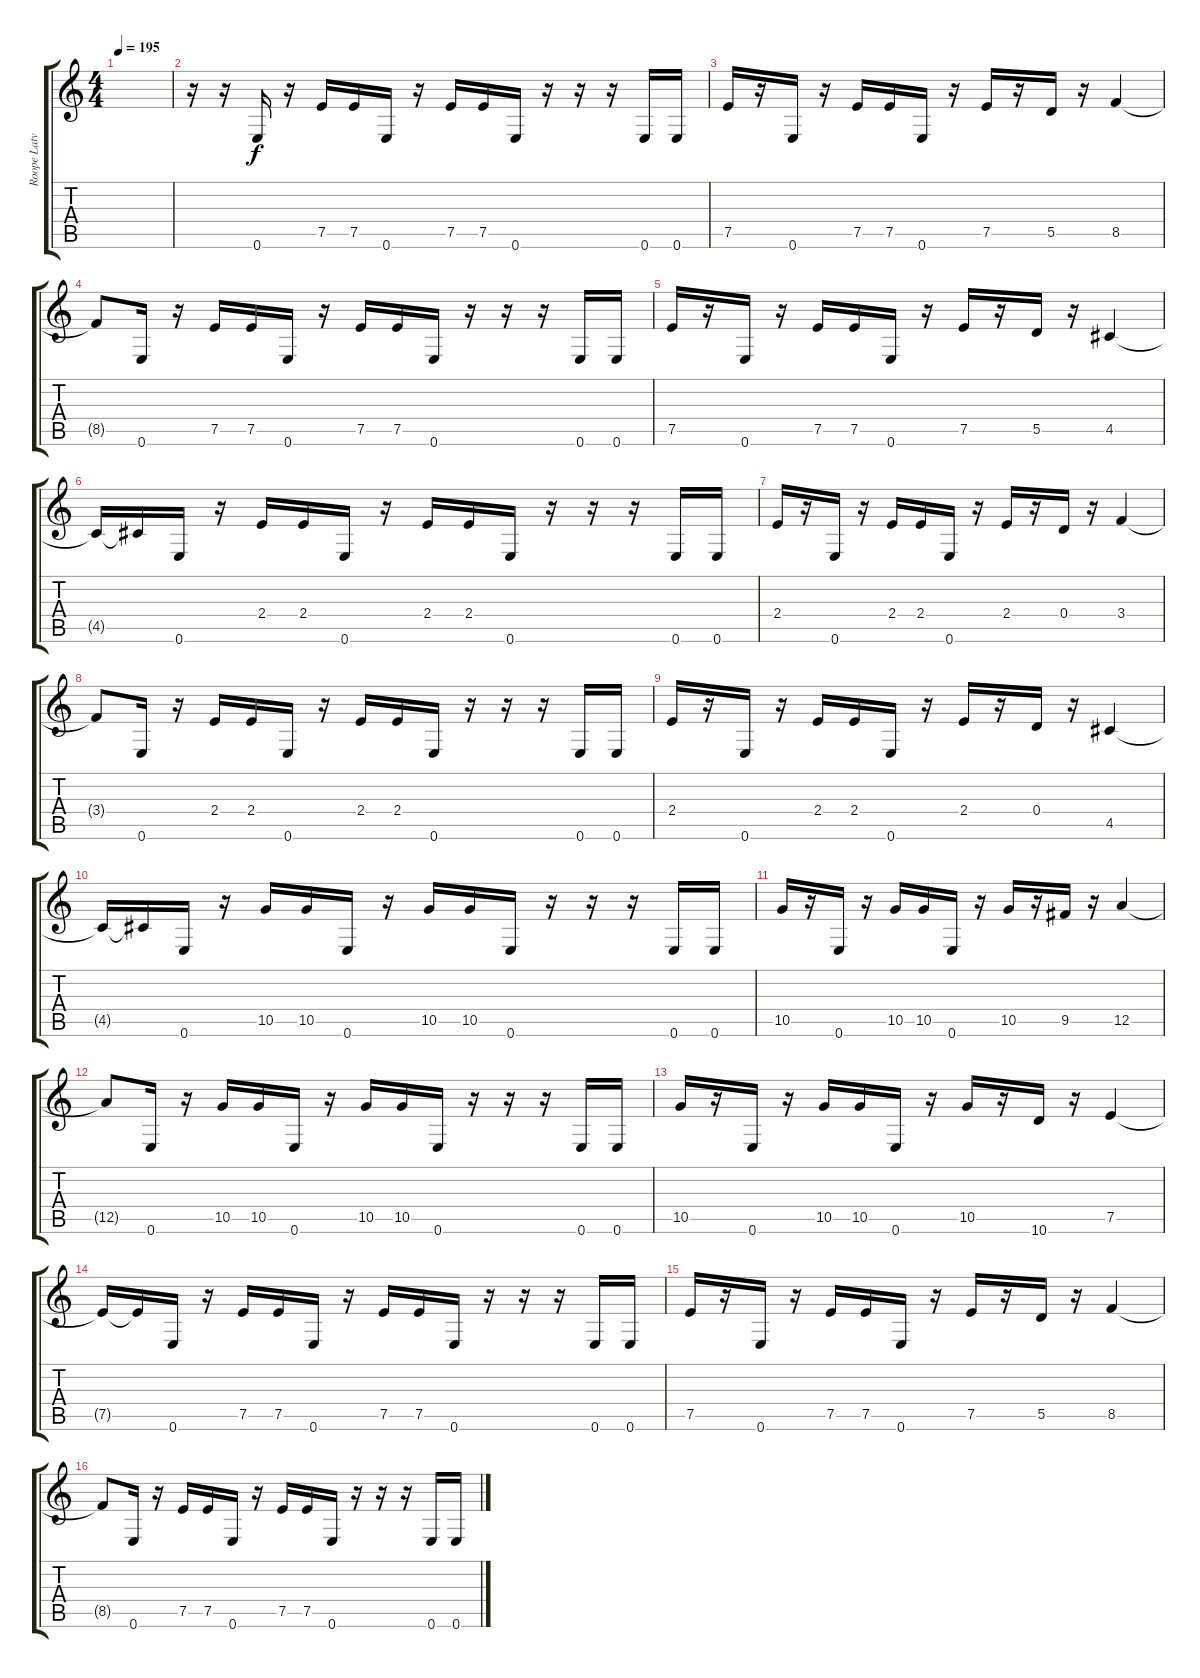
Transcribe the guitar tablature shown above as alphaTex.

\track ("Roope Latvala" "Roope Latv") {instrument distortionguitar}
\staff {score tabs}
\tuning (E4 B3 G3 D3 A2 E2) {hide}
\ts (4 4)
\tempo 195
\clef g2
\ks c
|
r.16 r.16 0.6.16 r.16 7.5.16 7.5.16 0.6.16 r.16 7.5.16 7.5.16 0.6.16 r.16 r.16 r.16 0.6.16 0.6.16 |
7.5.16 r.16 0.6.16 r.16 7.5.16 7.5.16 0.6.16 r.16 7.5.16 r.16 5.5.16 r.16 8.5.4 |
8.5{t}.8 0.6.16 r.16 7.5.16 7.5.16 0.6.16 r.16 7.5.16 7.5.16 0.6.16 r.16 r.16 r.16 0.6.16 0.6.16 |
7.5.16 r.16 0.6.16 r.16 7.5.16 7.5.16 0.6.16 r.16 7.5.16 r.16 5.5.16 r.16 4.5.4 |
4.5{t}.16 4.5{t}.16 0.6.16 r.16 2.4.16 2.4.16 0.6.16 r.16 2.4.16 2.4.16 0.6.16 r.16 r.16 r.16 0.6.16 0.6.16 |
2.4.16 r.16 0.6.16 r.16 2.4.16 2.4.16 0.6.16 r.16 2.4.16 r.16 0.4.16 r.16 3.4.4 |
3.4{t}.8 0.6.16 r.16 2.4.16 2.4.16 0.6.16 r.16 2.4.16 2.4.16 0.6.16 r.16 r.16 r.16 0.6.16 0.6.16 |
2.4.16 r.16 0.6.16 r.16 2.4.16 2.4.16 0.6.16 r.16 2.4.16 r.16 0.4.16 r.16 4.5.4 |
4.5{t}.16 4.5{t}.16 0.6.16 r.16 10.5.16 10.5.16 0.6.16 r.16 10.5.16 10.5.16 0.6.16 r.16 r.16 r.16 0.6.16 0.6.16 |
10.5.16 r.16 0.6.16 r.16 10.5.16 10.5.16 0.6.16 r.16 10.5.16 r.16 9.5.16 r.16 12.5.4 |
12.5{t}.8 0.6.16 r.16 10.5.16 10.5.16 0.6.16 r.16 10.5.16 10.5.16 0.6.16 r.16 r.16 r.16 0.6.16 0.6.16 |
10.5.16 r.16 0.6.16 r.16 10.5.16 10.5.16 0.6.16 r.16 10.5.16 r.16 10.6.16 r.16 7.5.4 |
7.5{t}.16 7.5{t}.16 0.6.16 r.16 7.5.16 7.5.16 0.6.16 r.16 7.5.16 7.5.16 0.6.16 r.16 r.16 r.16 0.6.16 0.6.16 |
7.5.16 r.16 0.6.16 r.16 7.5.16 7.5.16 0.6.16 r.16 7.5.16 r.16 5.5.16 r.16 8.5.4 |
8.5{t}.8 0.6.16 r.16 7.5.16 7.5.16 0.6.16 r.16 7.5.16 7.5.16 0.6.16 r.16 r.16 r.16 0.6.16 0.6.16
